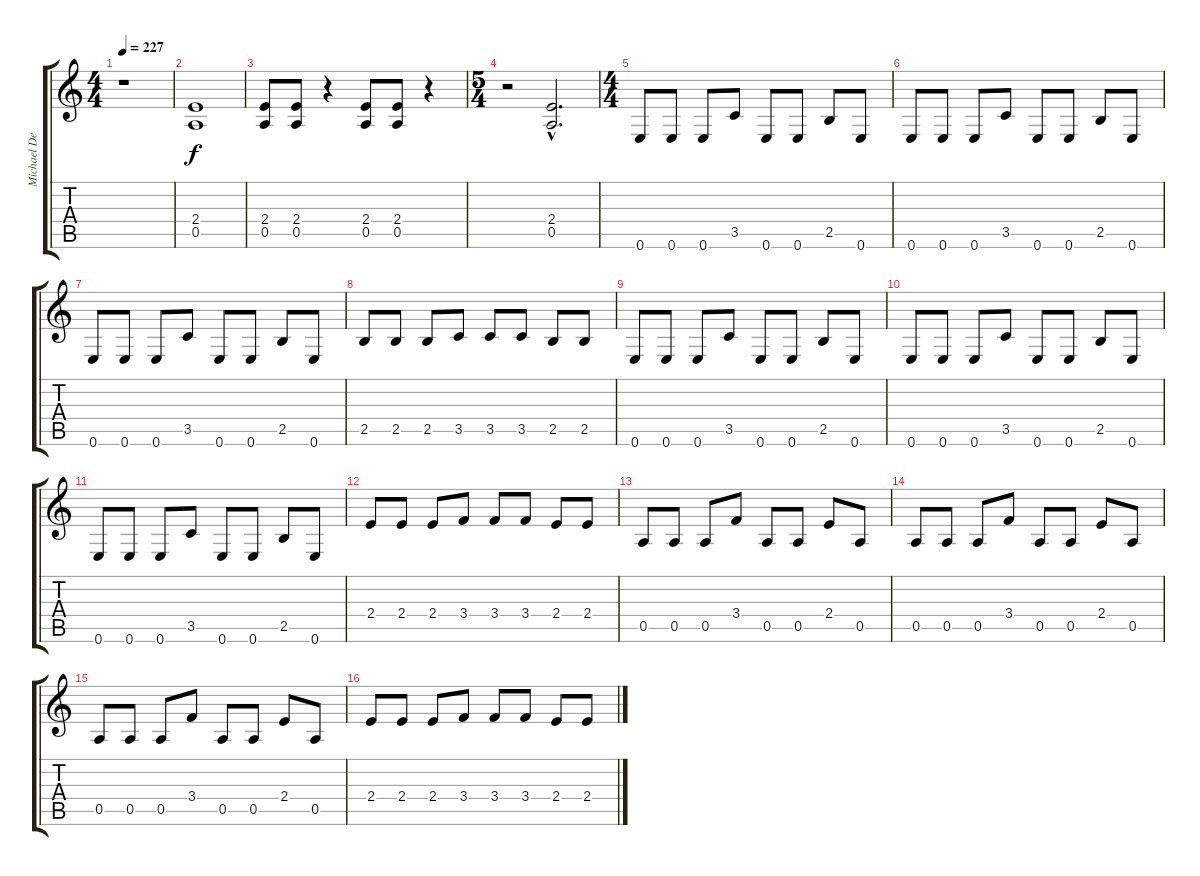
\track ("Michael Denner" "Michael De") {instrument distortionguitar}
\staff {score tabs}
\tuning (E4 B3 G3 D3 A2 E2) {hide}
\ts (4 4)
\tempo 227
\clef g2
\ks c
r.1{dy f} |
(2.4 0.5).1 |
(2.4 0.5).8 (2.4 0.5).8 r.4 (2.4 0.5).8 (2.4 0.5).8 r.4 |
\ts (5 4)
r.2 (2.4{hac} 0.5{hac}).2{d} |
\ts (4 4)
0.6.8 0.6.8 0.6.8 3.5.8 0.6.8 0.6.8 2.5.8 0.6.8 |
0.6.8 0.6.8 0.6.8 3.5.8 0.6.8 0.6.8 2.5.8 0.6.8 |
0.6.8 0.6.8 0.6.8 3.5.8 0.6.8 0.6.8 2.5.8 0.6.8 |
2.5.8 2.5.8 2.5.8 3.5.8 3.5.8 3.5.8 2.5.8 2.5.8 |
0.6.8 0.6.8 0.6.8 3.5.8 0.6.8 0.6.8 2.5.8 0.6.8 |
0.6.8 0.6.8 0.6.8 3.5.8 0.6.8 0.6.8 2.5.8 0.6.8 |
0.6.8 0.6.8 0.6.8 3.5.8 0.6.8 0.6.8 2.5.8 0.6.8 |
2.4.8 2.4.8 2.4.8 3.4.8 3.4.8 3.4.8 2.4.8 2.4.8 |
0.5.8 0.5.8 0.5.8 3.4.8 0.5.8 0.5.8 2.4.8 0.5.8 |
0.5.8 0.5.8 0.5.8 3.4.8 0.5.8 0.5.8 2.4.8 0.5.8 |
0.5.8 0.5.8 0.5.8 3.4.8 0.5.8 0.5.8 2.4.8 0.5.8 |
2.4.8 2.4.8 2.4.8 3.4.8 3.4.8 3.4.8 2.4.8 2.4.8
